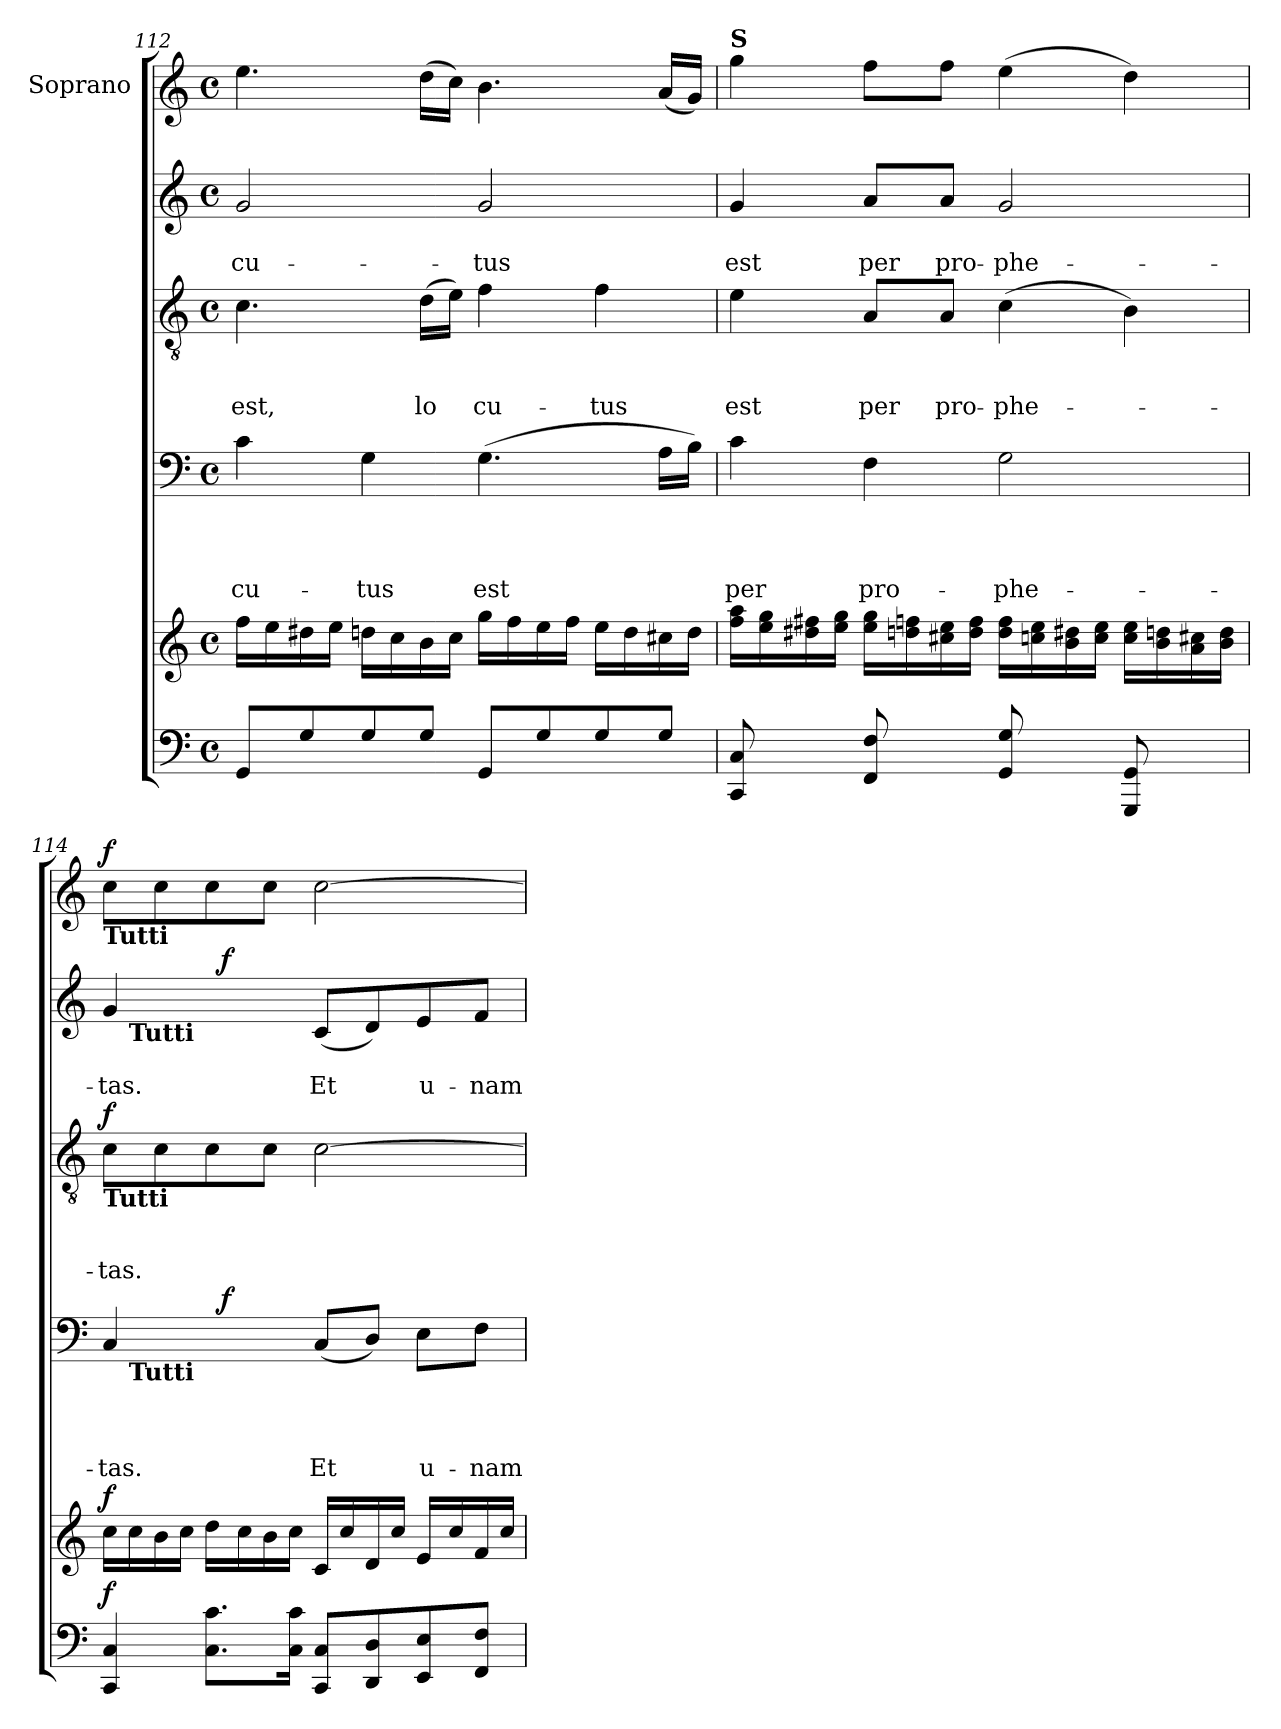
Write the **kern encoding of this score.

**kern	**dynam	**kern	**dynam	**kern	**text	**text	**text	**text	**dynam	**kern	**text	**text	**text	**dynam	**kern	**text	**text	**dynam	**kern	**dynam
*part6	*part6	*part5	*part5	*part4	*part4	*part4	*part4	*part4	*part4	*part3	*part3	*part3	*part3	*part3	*part2	*part2	*part2	*part2	*part1	*part1
*staff6	*staff6	*staff5	*staff5	*staff4	*staff4	*staff4	*staff4	*staff4	*staff4	*staff3	*staff3	*staff3	*staff3	*staff3	*staff2	*staff2	*staff2	*staff2	*staff1	*staff1
*	*	*	*	*	*	*	*	*	*	*	*	*	*	*	*	*	*	*	*I"Soprano	*
!!LO:PB:g=z
*clefF4	*	*clefG2	*	*clefF4	*	*	*	*	*	*clefGv2	*	*	*	*	*clefG2	*	*	*	*clefG2	*
*k[]	*	*k[]	*	*k[]	*	*	*	*	*	*k[]	*	*	*	*	*k[]	*	*	*	*k[]	*
*C:	*	*C:	*	*C:	*	*	*	*	*	*C:	*	*	*	*	*C:	*	*	*	*C:	*
*M4/4	*	*M4/4	*	*M4/4	*	*	*	*	*	*M4/4	*	*	*	*	*M4/4	*	*	*	*M4/4	*
*met(c)	*	*met(c)	*	*met(c)	*	*	*	*	*	*met(c)	*	*	*	*	*met(c)	*	*	*	*met(c)	*
=112	=112	=112	=112	=112	=112	=112	=112	=112	=112	=112	=112	=112	=112	=112	=112	=112	=112	=112	=112	=112
!	!	!	!	!	!	!	!	!LO:LY:b	!	!	!	!	!LO:LY:b	!	!	!	!LO:LY:b	!	!	!
8GG/L	.	16ff\LL	.	4c\	.	.	.	-cu-	.	4.c\	.	.	est,	.	2g/	.	-cu-	.	4.ee\	.
.	.	16ee\	.	.	.	.	.	.	.	.	.	.	.	.	.	.	.	.	.	.
8G/	.	16dd#X\	.	.	.	.	.	.	.	.	.	.	.	.	.	.	.	.	.	.
.	.	16ee\JJ	.	.	.	.	.	.	.	.	.	.	.	.	.	.	.	.	.	.
!	!	!	!	!	!	!	!	!LO:LY:b	!	!	!	!	!	!	!	!	!	!	!	!
8G/	.	16ddn\LL	.	4G\	.	.	.	-tus	.	.	.	.	.	.	.	.	.	.	.	.
.	.	16cc\	.	.	.	.	.	.	.	.	.	.	.	.	.	.	.	.	.	.
!	!	!	!	!	!	!	!	!	!	!	!	!	!LO:LY:b	!	!	!	!	!	!	!
8G/J	.	16b\	.	.	.	.	.	.	.	(>16d\LL	.	.	lo	.	.	.	.	.	(>16dd\LL	.
.	.	16cc\JJ	.	.	.	.	.	.	.	16e\JJ)	.	.	.	.	.	.	.	.	16cc\JJ)	.
!	!	!	!	!	!	!	!	!LO:LY:b	!	!	!	!	!LO:LY:b	!	!	!	!LO:LY:b	!	!	!
8GG/L	.	16gg\LL	.	(>4.G\	.	.	.	est	.	4f\	.	.	cu-	.	2g/	.	-tus	.	4.b\	.
.	.	16ff\	.	.	.	.	.	.	.	.	.	.	.	.	.	.	.	.	.	.
8G/	.	16ee\	.	.	.	.	.	.	.	.	.	.	.	.	.	.	.	.	.	.
.	.	16ff\JJ	.	.	.	.	.	.	.	.	.	.	.	.	.	.	.	.	.	.
!	!	!	!	!	!	!	!	!	!	!	!	!	!LO:LY:b	!	!	!	!	!	!	!
8G/	.	16ee\LL	.	.	.	.	.	.	.	4f\	.	.	-tus	.	.	.	.	.	.	.
.	.	16dd\	.	.	.	.	.	.	.	.	.	.	.	.	.	.	.	.	.	.
8G/J	.	16cc#X\	.	16A\LL	.	.	.	.	.	.	.	.	.	.	.	.	.	.	(<16a/LL	.
.	.	16dd\JJ	.	16B\JJ)	.	.	.	.	.	.	.	.	.	.	.	.	.	.	16g/JJ)	.
=113	=113	=113	=113	=113	=113	=113	=113	=113	=113	=113	=113	=113	=113	=113	=113	=113	=113	=113	=113	=113
!	!	!	!	!	!	!	!	!	!	!	!	!	!	!	!	!	!	!	!LO:TX:a:B:t=S	!
!	!	!	!	!	!	!	!	!LO:LY:b	!	!	!	!	!LO:LY:b	!	!	!	!LO:LY:b	!	!	!
8CC/ 8C/	.	16ff\ 16aa\LL	.	4c\	.	.	.	per	.	4e\	.	.	est	.	4g/	.	est	.	4gg\	.
.	.	16ee\ 16gg\	.	.	.	.	.	.	.	.	.	.	.	.	.	.	.	.	.	.
8ryy	.	16dd#X\ 16ff#X\	.	.	.	.	.	.	.	.	.	.	.	.	.	.	.	.	.	.
.	.	16ee\ 16gg\JJ	.	.	.	.	.	.	.	.	.	.	.	.	.	.	.	.	.	.
!	!	!	!	!	!	!	!	!LO:LY:b	!	!	!	!	!LO:LY:b	!	!	!	!LO:LY:b	!	!	!
8FF/ 8F/	.	16ee\ 16gg\LL	.	4F\	.	.	.	pro-	.	8A/L	.	.	per	.	8a/L	.	per	.	8ff\L	.
.	.	16ddn\ 16ffn\	.	.	.	.	.	.	.	.	.	.	.	.	.	.	.	.	.	.
!	!	!	!	!	!	!	!	!	!	!	!	!	!LO:LY:b	!	!	!	!LO:LY:b	!	!	!
8ryy	.	16cc#X\ 16ee\	.	.	.	.	.	.	.	8A/J	.	.	pro-	.	8a/J	.	pro-	.	8ff\J	.
.	.	16dd\ 16ff\JJ	.	.	.	.	.	.	.	.	.	.	.	.	.	.	.	.	.	.
!	!	!	!	!	!	!	!	!LO:LY:b	!	!	!	!	!LO:LY:b	!	!	!	!LO:LY:b	!	!	!
8GG/ 8G/	.	16dd\ 16ff\LL	.	2G\	.	.	.	-phe-	.	(>4c\	.	.	-phe-	.	2g/	.	-phe-	.	(>4ee\	.
.	.	16ccn\ 16ee\	.	.	.	.	.	.	.	.	.	.	.	.	.	.	.	.	.	.
8ryy	.	16b\ 16dd#X\	.	.	.	.	.	.	.	.	.	.	.	.	.	.	.	.	.	.
.	.	16cc\ 16ee\JJ	.	.	.	.	.	.	.	.	.	.	.	.	.	.	.	.	.	.
8GGG/ 8GG/	.	16cc\ 16ee\LL	.	.	.	.	.	.	.	4B\)	.	.	.	.	.	.	.	.	4dd\)	.
.	.	16b\ 16ddn\	.	.	.	.	.	.	.	.	.	.	.	.	.	.	.	.	.	.
8ryy	.	16a\ 16cc#X\	.	.	.	.	.	.	.	.	.	.	.	.	.	.	.	.	.	.
.	.	16b\ 16dd\JJ	.	.	.	.	.	.	.	.	.	.	.	.	.	.	.	.	.	.
=114	=114	=114	=114	=114	=114	=114	=114	=114	=114	=114	=114	=114	=114	=114	=114	=114	=114	=114	=114	=114
!	!	!	!	!	!	!	!	!	!	!	!	!	!	!	!	!	!	!	!LO:TX:b:B:t=Tutti	!
!	!	!	!	!	!	!	!	!	!	!LO:TX:b:B:t=Tutti	!	!	!	!	!	!	!	!	!	!
!	!LO:DY:a	!	!LO:DY:a	!	!	!	!	!LO:LY:b	!	!	!	!	!LO:LY:b	!LO:DY:a	!	!	!LO:LY:b	!	!	!LO:DY:a
*	*	*	*	*^	*	*	*	*	*	*	*	*	*	*	*^	*	*	*	*	*
*	*	*	*	*	*^	*	*	*	*	*	*	*	*	*	*	*	*^	*	*	*	*	*
4CC/ 4C/	f	16cc\LL	f	4C/	4ryy	16ryy	.	.	.	-tas.	.	8c\L	.	.	-tas.	f	4g/	4ryy	16ryy	.	-tas.	.	8cc\L	f
!	!	!	!	!	!	!	!	!	!	!	!	!	!	!	!	!	!	!	!LO:TX:b:B:t=Tutti	!	!	!	!	!
!	!	!	!	!	!	!LO:TX:b:B:t=Tutti	!	!	!	!	!	!	!	!	!	!	!	!	!	!	!	!	!	!
.	.	16cc\	.	.	.	2...ryy	.	.	.	.	.	.	.	.	.	.	.	.	2...ryy	.	.	.	.	.
.	.	16b\	.	.	.	.	.	.	.	.	.	8c\	.	.	.	.	.	.	.	.	.	.	8cc\	.
.	.	16cc\JJ	.	.	.	.	.	.	.	.	.	.	.	.	.	.	.	.	.	.	.	.	.	.
8.C\ 8.c\L	.	16dd\LL	.	4ryy	32ryy	.	.	.	.	.	.	8c\	.	.	.	.	4ryy	32ryy	.	.	.	.	8cc\	.
!	!	!	!	!	!	!	!	!	!	!	!LO:DY:a	!	!	!	!	!	!	!	!	!	!	!LO:DY:a	!	!
.	.	.	.	.	2ryy	.	.	.	.	.	f	.	.	.	.	.	.	2ryy	.	.	.	f	.	.
.	.	16cc\	.	.	.	.	.	.	.	.	.	.	.	.	.	.	.	.	.	.	.	.	.	.
.	.	16b\	.	.	.	.	.	.	.	.	.	8c\J	.	.	.	.	.	.	.	.	.	.	8cc\J	.
16C\ 16c\Jk	.	16cc\JJ	.	.	.	.	.	.	.	.	.	.	.	.	.	.	.	.	.	.	.	.	.	.
!	!	!	!	!	!	!	!	!	!	!LO:LY:b	!	!	!	!	!	!	!	!	!	!	!LO:LY:b	!	!	!
8CC/ 8C/L	.	16c/LL	.	(<8C/L	.	.	.	.	.	Et	.	[>2c\	.	.	.	.	(<8c/L	.	.	.	Et	.	[>2cc\	.
.	.	16cc/	.	.	.	.	.	.	.	.	.	.	.	.	.	.	.	.	.	.	.	.	.	.
8DD/ 8D/	.	16d/	.	8D/J)	.	.	.	.	.	.	.	.	.	.	.	.	8d/)	.	.	.	.	.	.	.
.	.	16cc/JJ	.	.	.	.	.	.	.	.	.	.	.	.	.	.	.	.	.	.	.	.	.	.
!	!	!	!	!	!	!	!	!	!	!LO:LY:b	!	!	!	!	!	!	!	!	!	!	!LO:LY:b	!	!	!
8EE/ 8E/	.	16e/LL	.	8E\L	.	.	.	.	.	u-	.	.	.	.	.	.	8e/	.	.	.	u-	.	.	.
.	.	.	.	.	8..ryy	.	.	.	.	.	.	.	.	.	.	.	.	8..ryy	.	.	.	.	.	.
.	.	16cc/	.	.	.	.	.	.	.	.	.	.	.	.	.	.	.	.	.	.	.	.	.	.
!	!	!	!	!	!	!	!	!	!	!LO:LY:b	!	!	!	!	!	!	!	!	!	!	!LO:LY:b	!	!	!
8FF/ 8F/J	.	16f/	.	8F\J	.	.	.	.	.	-nam	.	.	.	.	.	.	8f/J	.	.	.	-nam	.	.	.
.	.	16cc/JJ	.	.	.	.	.	.	.	.	.	.	.	.	.	.	.	.	.	.	.	.	.	.
*	*	*	*	*v	*v	*v	*	*	*	*	*	*	*	*	*	*	*v	*v	*v	*	*	*	*	*
=	=	=	=	=	=	=	=	=	=	=	=	=	=	=	=	=	=	=	=	=
*-	*-	*-	*-	*-	*-	*-	*-	*-	*-	*-	*-	*-	*-	*-	*-	*-	*-	*-	*-	*-
